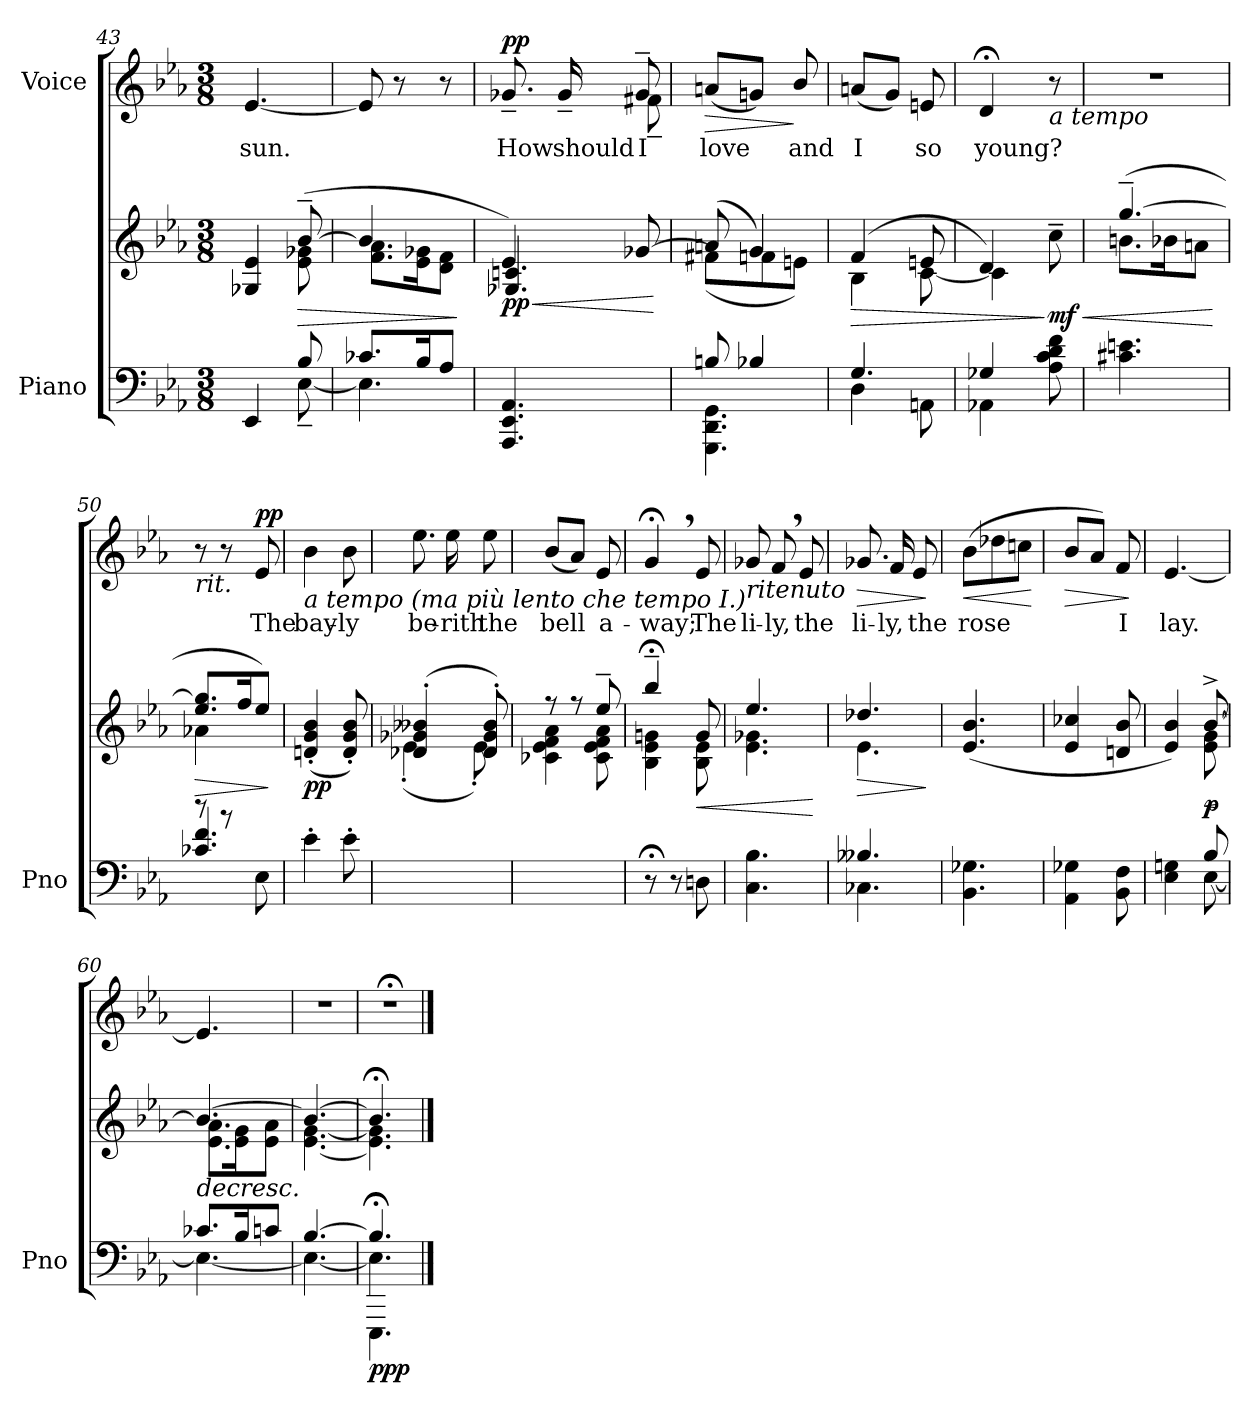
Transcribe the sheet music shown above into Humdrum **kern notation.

**kern	**kern	**dynam	**kern	**text	**dynam
*part2	*part2	*part2	*part1	*part1	*part1
*staff3	*staff2	*staff2/3	*staff1	*staff1	*staff1
*I"Piano	*	*	*I"Voice	*	*
*I'Pno	*	*	*	*	*
*clefF4	*clefG2	*	*clefG2	*	*
*k[b-e-a-]	*k[b-e-a-]	*	*k[b-e-a-]	*	*
*M3/8	*M3/8	*	*M3/8	*	*
=43	=43	=43	=43	=43	=43
*^	*^	*	*	*	*
!	!	!	!	!	!	!LO:LY:b	!
4EE-/	4ryy	4G-X/ 4e-/	4ryy	.	[4.e-/	sun.	.
!	!	!	!	!LO:HP:b	!	!	!
(8B-/	[8E-~\	([8b-~/	8e-\ 8g-X\	>	.	.	.
=44	=44	=44	=44	=44	=44	=44	=44
8.c-X/L	4.E-\]	4b-/]	8.f\ 8.a-\L	.	8e-/]	.	.
.	.	.	.	.	8r	.	.
16B-/K	.	.	16e-\ 16g-X\K	.	.	.	.
8A-/J	.	8ryy	8d\ 8f\J	.	8r	.	.
*v	*v	*	*	*	*	*	*
*	*v	*v	*	*	*	*
.	.	]	.	.	.
=45	=45	=45	=45	=45	=45
!	!	!	!LO:TX:a:t=ritenuto molto	!	!
!	!	!LO:HP:b	!	!LO:LY:b	!
*	*^	*	*^	*	*
!	!	!	!LO:DY:n=1:b	!	!	!	!LO:DY:a
4.AAA-/ 4.EE-/ 4.AA-/	(>4e-/)	4.G-X/ 4.cn/)	< pp	8.g-X~>/	4ryy	How	pp
!	!	!	!	!	!	!LO:LY:b	!
.	.	.	.	16g-~>/	.	should	.
!	!	!	!	!	!	!LO:LY:b	!
.	[<8g-X/)	.	.	8g-~/	8f#X~\	I	.
*	*v	*v	*	*	*	*	*
*	*	*	*v	*v	*	*
.	.	[	.	.	.
!!LO:LB:g=z
=46	=46	=46	=46	=46	=46
*^	*^	*	*	*	*
!	!	!	!	!	!	!LO:LY:b	!LO:HP:b
8Bn/	4.GGG\ 4.DD\ 4.GG\	(8an/	(8f#X\L]	.	(8an/L	love	>
4B-X/	.	4g/)	8fn\	.	8gn/J)	.	.
!	!	!	!	!	!	!LO:LY:b	!
.	.	.	8en\J)	.	8b-/	and	]
=47	=47	=47	=47	=47	=47	=47	=47
!	!	!	!	!LO:HP:b	!	!LO:LY:b	!
4.G/	4D\	(4f/	4B-\	>	(8an/L	I	.
.	.	.	.	.	8g/J)	.	.
!	!	!	!	!	!	!LO:LY:b	!
.	8AAn\	8en/	[8c\	.	8en/	so	.
=48	=48	=48	=48	=48	=48	=48	=48
!	!	!	!	!	!	!LO:LY:b	!
*	*	*	*	*	*^	*	*
4G-X/	4AA-X\	4d/)	4c\]	.	4d;</	8ryy	young?	.
.	.	.	.	.	.	8ryy	.	.
!	!	!	!	!	!LO:TX:b:i:t=a tempo	!	!	!
!	!	!	!	!LO:HP:n=1:b	!	!	!	!
!	!	!	!	!LO:DY:n=1:b	!	!	!	!
8A-\ 8c\ 8d\ 8f\	8ryy	8cc~\	8ryy	] < mf	8r	8ryy	.	.
*v	*v	*	*	*	*v	*v	*	*
=49	=49	=49	=49	=49	=49	=49
4.c#X\ 4.en\	([4.gg~/	8.bn\L	.	4.r	.	.
.	.	16b-X\K	.	.	.	.
.	.	8an\J	.	.	.	.
*	*v	*v	*	*	*	*
.	.	[	.	.	.
=50	=50	=50	=50	=50	=50
*^	*	*	*	*	*
!	!	!	!	!LO:TX:b:i:t=rit.	!	!
!	!	!	!LO:HP:b	!	!	!
*	*	*^	*	*	*	*
8r	4.c-X/ 4.f/	8.ee-/ 8.gg/]L	4a-X\	>	8r	.	.
8r	.	.	.	.	8r	.	.
.	.	16ff/K	.	.	.	.	.
!	!	!	!	!	!	!LO:LY:b	!LO:DY:a
8E-\	.	8ee-/J)	8ryy	.	8e-/	The	pp
*v	*v	*	*	*	*	*	*
*	*v	*v	*	*	*	*
.	.	]	.	.	.
!!LO:LB:g=z
=51	=51	=51	=51	=51	=51
!	!	!	!LO:TX:b:i:t=a tempo (ma più lento che tempo I.)	!	!
!	!	!LO:DY:b	!	!LO:LY:b	!
4e-'\	(>4dn/'> 4g/'> 4b-/'>	pp	4b-\	bay-	.
!	!	!	!	!LO:LY:b	!
8e-'\	8d/'> 8g/'> 8b-/'>)	.	8b-\	ly	.
=52	=52	=52	=52	=52	=52
*	*^	*	*	*	*
!	!	!	!	!	!LO:LY:b	!
4.ryy	(>4d-X/'> 4g-X/'> 4b--X/'>	(<4e-'<\	.	8.ee-\	be-	.
!	!	!	!	!	!LO:LY:b	!
.	.	.	.	16ee-\	-rith	.
!	!	!	!	!	!LO:LY:b	!
.	8d-/'> 8g-/'> 8b--/'>)	8e-'<\)	.	8ee-\	the	.
=53	=53	=53	=53	=53	=53	=53
!	!	!	!	!	!LO:LY:b	!
4.ryy	8r	4c-X\ 4e-\ 4f\ 4a-\	.	(8b-/L	bell	.
.	8r	.	.	8a-/J)	.	.
!	!	!	!	!	!LO:LY:b	!
.	8ee-~>/	8c-\ 8e-\ 8f\ 8a-\	.	8e-/	a-	.
=54	=54	=54	=54	=54	=54	=54
!	!	!	!	!	!LO:LY:b	!
8r;<	4bb-;<~/	4B-\ 4e-\ 4gn\	.	4g;<,/	-way;	.
8r	.	.	.	.	.	.
!	!	!	!LO:HP:b	!	!LO:LY:b	!
8Dn\	8g/	8B-\ 8e-\	<	8e-/	The	.
=55	=55	=55	=55	=55	=55	=55
!	!	!	!	!LO:TX:b:i:t=ritenuto	!	!
!	!	!	!	!	!LO:LY:b	!
4.C\ 4.B-\	4.ee-/	4.e-\ 4.g-X\	.	8g-X/	li-	.
!	!	!	!	!	!LO:LY:b	!
.	.	.	.	8f,/	-ly,	.
!	!	!	!	!	!LO:LY:b	!
.	.	.	.	8e-/	the	.
*	*v	*v	*	*	*	*
.	.	[	.	.	.
!!LO:LB:g=z
=56	=56	=56	=56	=56	=56
*^	*	*	*	*	*
!	!	!	!LO:HP:b	!	!LO:LY:b	!LO:HP:b
*	*	*^	*	*	*	*
4.B--X/	4.C-X\	4.dd-X/	4.e-\	>	8.g-X/	li-	>
!	!	!	!	!	!	!LO:LY:b	!
.	.	.	.	.	16f/	-ly,	.
!	!	!	!	!	!	!LO:LY:b	!
.	.	.	.	.	8e-/	the	.
*v	*v	*	*	*	*	*	*
*	*v	*v	*	*	*	*
.	.	]	.	.	]
=57	=57	=57	=57	=57	=57
!	!	!	!	!LO:LY:b	!LO:HP:b
4.BB-\ 4.G-X\	(4.e-/ 4.b-/	.	(8b-\L	rose	<
.	.	.	8dd-X\	.	.
.	.	.	8ccn\J	.	.
.	.	.	.	.	[
=58	=58	=58	=58	=58	=58
!	!	!	!	!	!LO:HP:b
4AA-\ 4G-X\	4e-/ 4cc-X/	.	8b-/L	.	>
.	.	.	8a-/J)	.	.
!	!	!	!	!LO:LY:b	!
8BB-\ 8F\	8dn/ 8b-/	.	8f/	I	.
.	.	.	.	.	]
=59	=59	=59	=59	=59	=59
*^	*^	*	*	*	*
!	!	!	!	!	!	!LO:LY:b	!
4E-\ 4Gn\	4ryy	4e-/ 4b-/)	4ryy	.	[4.e-/	lay.	.
!	!	!	!	!LO:HP:b	!	!	!
!	!	!	!	!LO:DY:n=1:b	!	!	!
8B-/	[8E-\	[8b-^/	8e-\ 8g\	< p	.	.	.
*v	*v	*	*	*	*	*	*
*	*v	*v	*	*	*	*
.	.	[	.	.	.
=60	=60	=60	=60	=60	=60
*^	*	*	*	*	*
!	!	!	!LO:HP:b	!	!	!
*	*	*^	*	*	*	*
8.c-X/L	4.E-\_	4.b-/_	8.e-\ 8.a-\L	>	4.e-/]	.	.
16B-/K	.	.	16e-\ 16g\K	.	.	.	.
8cn/J	.	.	8e-\ 8a-\J	.	.	.	.
=61	=61	=61	=61	=61	=61	=61	=61
[4.B-/	4.E-\_	4.b-/_	[4.e-\ [4.g\	.	4.r	.	.
=62	=62	=62	=62	=62	=62	=62	=62
*	*^	*	*	*	*	*	*
!	!	!	!	!	!LO:DY:b=2	!	!	!
4.B-;</]	4.E-\]	4.EEE-\	4.b-;</]	4.e-\] 4.g\]	ppp	4.r;<	.	.
*v	*v	*v	*	*	*	*	*	*
*	*v	*v	*	*	*	*
.	.	]	.	.	.
==	==	==	==	==	==
*-	*-	*-	*-	*-	*-
